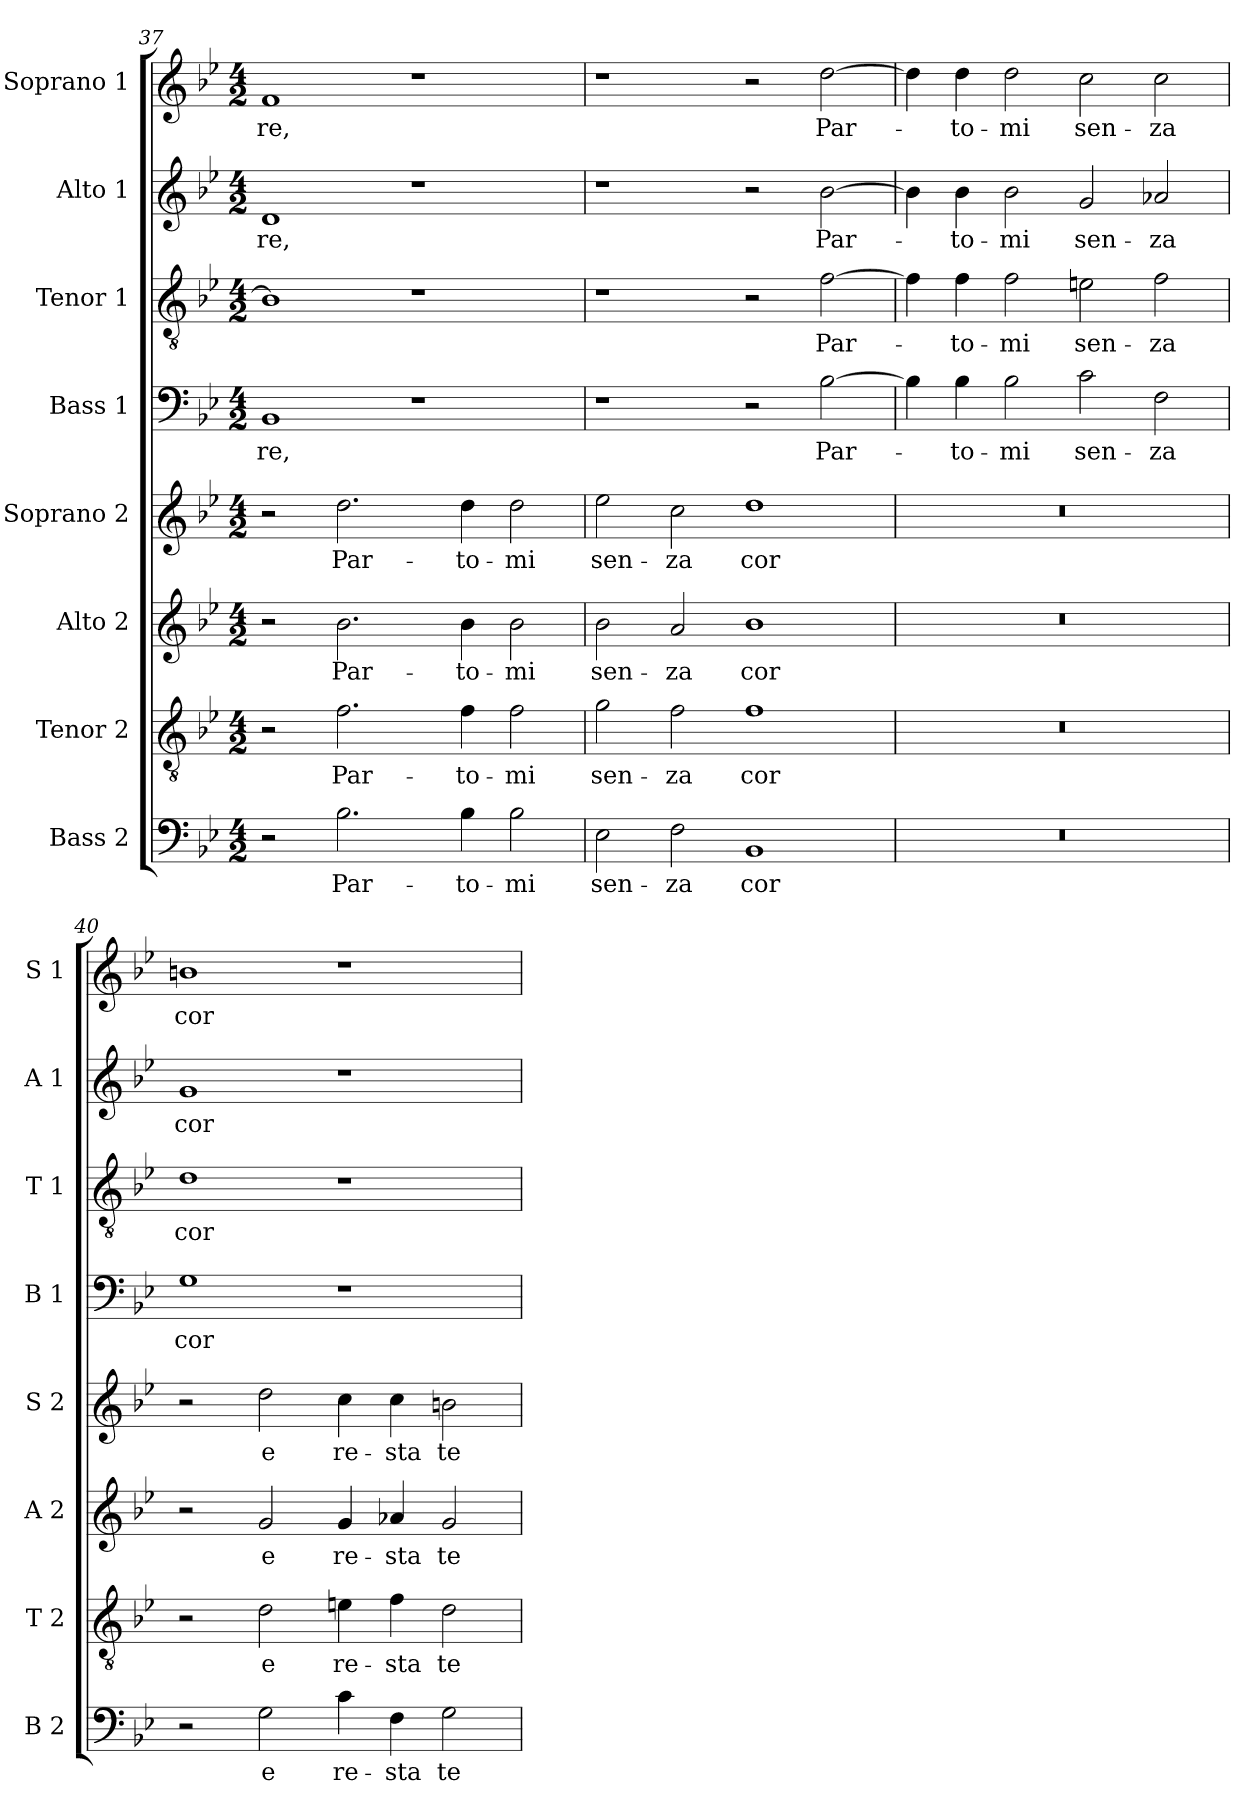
**kern	**text	**kern	**text	**kern	**text	**kern	**text	**kern	**text	**kern	**text	**kern	**text	**kern	**text
*part8	*part8	*part7	*part7	*part6	*part6	*part5	*part5	*part4	*part4	*part3	*part3	*part2	*part2	*part1	*part1
*staff8	*staff8	*staff7	*staff7	*staff6	*staff6	*staff5	*staff5	*staff4	*staff4	*staff3	*staff3	*staff2	*staff2	*staff1	*staff1
*I"Bass 2	*	*I"Tenor 2	*	*I"Alto 2	*	*I"Soprano 2	*	*I"Bass 1	*	*I"Tenor 1	*	*I"Alto 1	*	*I"Soprano 1	*
*I'B 2	*	*I'T 2	*	*I'A 2	*	*I'S 2	*	*I'B 1	*	*I'T 1	*	*I'A 1	*	*I'S 1	*
!!LO:PB:g=z
*clefF4	*	*clefGv2	*	*clefG2	*	*clefG2	*	*clefF4	*	*clefGv2	*	*clefG2	*	*clefG2	*
*k[b-e-]	*	*k[b-e-]	*	*k[b-e-]	*	*k[b-e-]	*	*k[b-e-]	*	*k[b-e-]	*	*k[b-e-]	*	*k[b-e-]	*
*B-:	*	*B-:	*	*B-:	*	*B-:	*	*B-:	*	*B-:	*	*B-:	*	*B-:	*
*M4/2	*	*M4/2	*	*M4/2	*	*M4/2	*	*M4/2	*	*M4/2	*	*M4/2	*	*M4/2	*
=37	=37	=37	=37	=37	=37	=37	=37	=37	=37	=37	=37	=37	=37	=37	=37
!	!	!	!	!	!	!	!	!	!LO:LY:b	!	!	!	!LO:LY:b	!	!LO:LY:b
2r	.	2r	.	2r	.	2r	.	1BB-	-re,	1B-]	.	1d	-re,	1f	-re,
!	!LO:LY:b	!	!LO:LY:b	!	!LO:LY:b	!	!LO:LY:b	!	!	!	!	!	!	!	!
2.B-\	Par-	2.f\	Par-	2.b-\	Par-	2.dd\	Par-	.	.	.	.	.	.	.	.
.	.	.	.	.	.	.	.	1r	.	1r	.	1r	.	1r	.
!	!LO:LY:b	!	!LO:LY:b	!	!LO:LY:b	!	!LO:LY:b	!	!	!	!	!	!	!	!
4B-\	-to-	4f\	-to-	4b-\	-to-	4dd\	-to-	.	.	.	.	.	.	.	.
!	!LO:LY:b	!	!LO:LY:b	!	!LO:LY:b	!	!LO:LY:b	!	!	!	!	!	!	!	!
2B-\	-mi	2f\	-mi	2b-\	-mi	2dd\	-mi	.	.	.	.	.	.	.	.
=38	=38	=38	=38	=38	=38	=38	=38	=38	=38	=38	=38	=38	=38	=38	=38
!	!LO:LY:b	!	!LO:LY:b	!	!LO:LY:b	!	!LO:LY:b	!	!	!	!	!	!	!	!
2E-\	sen-	2g\	sen-	2b-\	sen-	2ee-\	sen-	1r	.	1r	.	1r	.	1r	.
!	!LO:LY:b	!	!LO:LY:b	!	!LO:LY:b	!	!LO:LY:b	!	!	!	!	!	!	!	!
2F\	-za	2f\	-za	2a/	-za	2cc\	-za	.	.	.	.	.	.	.	.
!	!LO:LY:b	!	!LO:LY:b	!	!LO:LY:b	!	!LO:LY:b	!	!	!	!	!	!	!	!
1BB-	cor	1f	cor	1b-	cor	1dd	cor	2r	.	2r	.	2r	.	2r	.
!	!	!	!	!	!	!	!	!	!LO:LY:b	!	!LO:LY:b	!	!LO:LY:b	!	!LO:LY:b
.	.	.	.	.	.	.	.	[2B-\	Par-	[2f\	Par-	[2b-\	Par-	[2dd\	Par-
=39	=39	=39	=39	=39	=39	=39	=39	=39	=39	=39	=39	=39	=39	=39	=39
0r	.	0r	.	0r	.	0r	.	4B-\]	.	4f\]	.	4b-\]	.	4dd\]	.
!	!	!	!	!	!	!	!	!	!LO:LY:b	!	!LO:LY:b	!	!LO:LY:b	!	!LO:LY:b
.	.	.	.	.	.	.	.	4B-\	-to-	4f\	-to-	4b-\	-to-	4dd\	-to-
!	!	!	!	!	!	!	!	!	!LO:LY:b	!	!LO:LY:b	!	!LO:LY:b	!	!LO:LY:b
.	.	.	.	.	.	.	.	2B-\	-mi	2f\	-mi	2b-\	-mi	2dd\	-mi
!	!	!	!	!	!	!	!	!	!LO:LY:b	!	!LO:LY:b	!	!LO:LY:b	!	!LO:LY:b
.	.	.	.	.	.	.	.	2c\	sen-	2en\	sen-	2g/	sen-	2cc\	sen-
!	!	!	!	!	!	!	!	!	!LO:LY:b	!	!LO:LY:b	!	!LO:LY:b	!	!LO:LY:b
.	.	.	.	.	.	.	.	2F\	-za	2f\	-za	2a-X/	-za	2cc\	-za
=40	=40	=40	=40	=40	=40	=40	=40	=40	=40	=40	=40	=40	=40	=40	=40
!	!	!	!	!	!	!	!	!	!LO:LY:b	!	!LO:LY:b	!	!LO:LY:b	!	!LO:LY:b
2r	.	2r	.	2r	.	2r	.	1G	cor	1d	cor	1g	cor	1bn	cor
!	!LO:LY:b	!	!LO:LY:b	!	!LO:LY:b	!	!LO:LY:b	!	!	!	!	!	!	!	!
2G\	e	2d\	e	2g/	e	2dd\	e	.	.	.	.	.	.	.	.
!	!LO:LY:b	!	!LO:LY:b	!	!LO:LY:b	!	!LO:LY:b	!	!	!	!	!	!	!	!
4c\	re-	4en\	re-	4g/	re-	4cc\	re-	1r	.	1r	.	1r	.	1r	.
!	!LO:LY:b	!	!LO:LY:b	!	!LO:LY:b	!	!LO:LY:b	!	!	!	!	!	!	!	!
4F\	-sta	4f\	-sta	4a-X/	-sta	4cc\	-sta	.	.	.	.	.	.	.	.
!	!LO:LY:b	!	!LO:LY:b	!	!LO:LY:b	!	!LO:LY:b	!	!	!	!	!	!	!	!
2G\	te-	2d\	te-	2g/	te-	2bn\	te-	.	.	.	.	.	.	.	.
=	=	=	=	=	=	=	=	=	=	=	=	=	=	=	=
*-	*-	*-	*-	*-	*-	*-	*-	*-	*-	*-	*-	*-	*-	*-	*-
